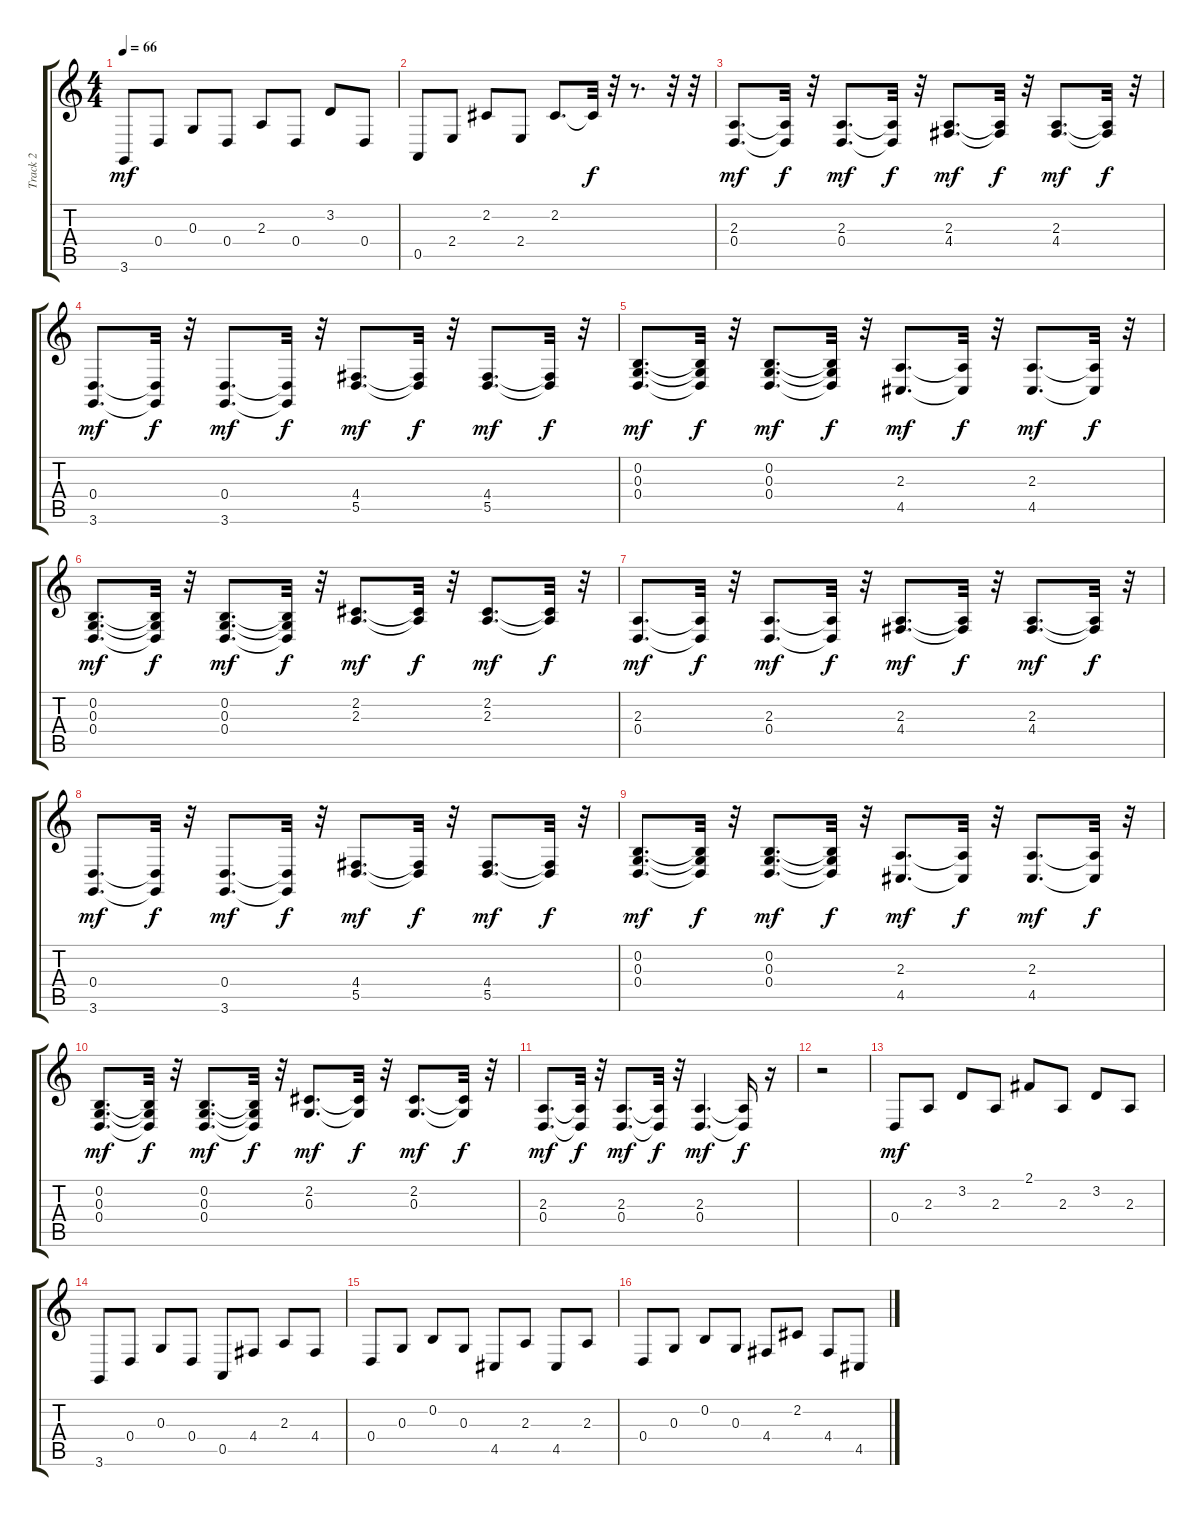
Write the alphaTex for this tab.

\track ("Track 2" "Track 2") {instrument acousticgrandpiano}
\staff {score tabs}
\tuning (E4 B3 G3 D3 A2 E2) {hide}
\ts (4 4)
\tempo 66
\clef g2
\ks c
3.6.8{dy mf} 0.4.8 0.3.8 0.4.8 2.3.8 0.4.8 3.2.8 0.4.8 |
0.5.8 2.4.8 2.2.8 2.4.8 2.2.8{d} 2.2{t}.32{dy f} r.32 r.8{d} r.32 r.32 |
(2.3 0.4).8{d dy mf} (2.3{t} 0.4{t}).32{dy f} r.32 (2.3 0.4).8{d dy mf} (2.3{t} 0.4{t}).32{dy f} r.32 (2.3 4.4).8{d dy mf} (2.3{t} 4.4{t}).32{dy f} r.32 (2.3 4.4).8{d dy mf} (2.3{t} 4.4{t}).32{dy f} r.32 |
(0.4 3.6).8{d dy mf} (0.4{t} 3.6{t}).32{dy f} r.32 (0.4 3.6).8{d dy mf} (0.4{t} 3.6{t}).32{dy f} r.32 (4.4 5.5).8{d dy mf} (4.4{t} 5.5{t}).32{dy f} r.32 (4.4 5.5).8{d dy mf} (4.4{t} 5.5{t}).32{dy f} r.32 |
(0.2 0.3 0.4).8{d dy mf} (0.2{t} 0.3{t} 0.4{t}).32{dy f} r.32 (0.2 0.3 0.4).8{d dy mf} (0.2{t} 0.3{t} 0.4{t}).32{dy f} r.32 (2.3 4.5).8{d dy mf} (2.3{t} 4.5{t}).32{dy f} r.32 (2.3 4.5).8{d dy mf} (2.3{t} 4.5{t}).32{dy f} r.32 |
(0.2 0.3 0.4).8{d dy mf} (0.2{t} 0.3{t} 0.4{t}).32{dy f} r.32 (0.2 0.3 0.4).8{d dy mf} (0.2{t} 0.3{t} 0.4{t}).32{dy f} r.32 (2.2 2.3).8{d dy mf} (2.2{t} 2.3{t}).32{dy f} r.32 (2.2 2.3).8{d dy mf} (2.2{t} 2.3{t}).32{dy f} r.32 |
(2.3 0.4).8{d dy mf} (2.3{t} 0.4{t}).32{dy f} r.32 (2.3 0.4).8{d dy mf} (2.3{t} 0.4{t}).32{dy f} r.32 (2.3 4.4).8{d dy mf} (2.3{t} 4.4{t}).32{dy f} r.32 (2.3 4.4).8{d dy mf} (2.3{t} 4.4{t}).32{dy f} r.32 |
(0.4 3.6).8{d dy mf} (0.4{t} 3.6{t}).32{dy f} r.32 (0.4 3.6).8{d dy mf} (0.4{t} 3.6{t}).32{dy f} r.32 (4.4 5.5).8{d dy mf} (4.4{t} 5.5{t}).32{dy f} r.32 (4.4 5.5).8{d dy mf} (4.4{t} 5.5{t}).32{dy f} r.32 |
(0.2 0.3 0.4).8{d dy mf} (0.2{t} 0.3{t} 0.4{t}).32{dy f} r.32 (0.2 0.3 0.4).8{d dy mf} (0.2{t} 0.3{t} 0.4{t}).32{dy f} r.32 (2.3 4.5).8{d dy mf} (2.3{t} 4.5{t}).32{dy f} r.32 (2.3 4.5).8{d dy mf} (2.3{t} 4.5{t}).32{dy f} r.32 |
(0.2 0.3 0.4).8{d dy mf} (0.2{t} 0.3{t} 0.4{t}).32{dy f} r.32 (0.2 0.3 0.4).8{d dy mf} (0.2{t} 0.3{t} 0.4{t}).32{dy f} r.32 (2.2 0.3).8{d dy mf} (2.2{t} 0.3{t}).32{dy f} r.32 (2.2 0.3).8{d dy mf} (2.2{t} 0.3{t}).32{dy f} r.32 |
(2.3 0.4).8{d dy mf} (2.3{t} 0.4{t}).32{dy f} r.32 (2.3 0.4).8{d dy mf} (2.3{t} 0.4{t}).32{dy f} r.32 (2.3 0.4).4{d dy mf} (2.3{t} 0.4{t}).16{dy f} r.16 |
r.2 |
0.4.8{dy mf} 2.3.8 3.2.8 2.3.8 2.1.8 2.3.8 3.2.8 2.3.8 |
3.6.8 0.4.8 0.3.8 0.4.8 0.5.8 4.4.8 2.3.8 4.4.8 |
0.4.8 0.3.8 0.2.8 0.3.8 4.5.8 2.3.8 4.5.8 2.3.8 |
0.4.8 0.3.8 0.2.8 0.3.8 4.4.8 2.2.8 4.4.8 4.5.8
